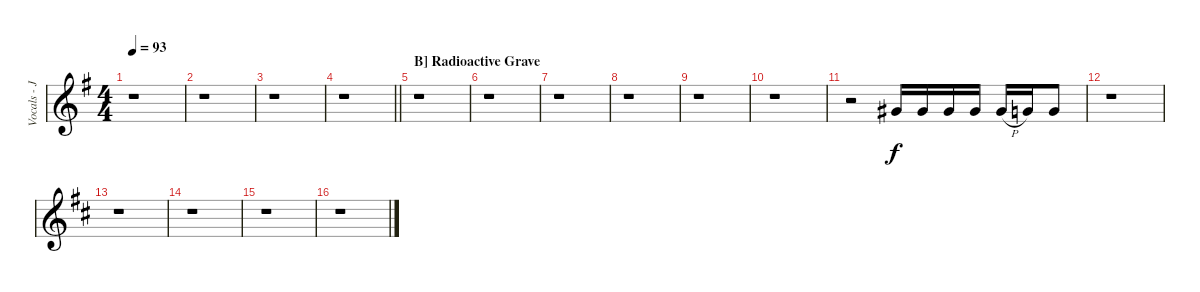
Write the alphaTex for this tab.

\track ("Vocals - Jorn Lande" "Vocals - J") {instrument frenchhorn}
\staff {score}
\tuning (E4 B3 G3 D3 A2 E2) {hide}
\ts (4 4)
\tempo 93
\clef g2
\ks eminor
r.1{dy f} |
r.1 |
r.1 |
\barLineRight lightlight
r.1 |
\section ("" "B] Radioactive Grave")
r.1 |
r.1 |
r.1 |
r.1 |
r.1 |
r.1 |
r.2 4.1.16{balance 2 instrument brasssection} 4.1.16 4.1.16 4.1.16 4.1{h}.16 3.1.16 3.1.8 |
r.1 |
\ks bminor
r.1 |
r.1 |
r.1 |
r.1
